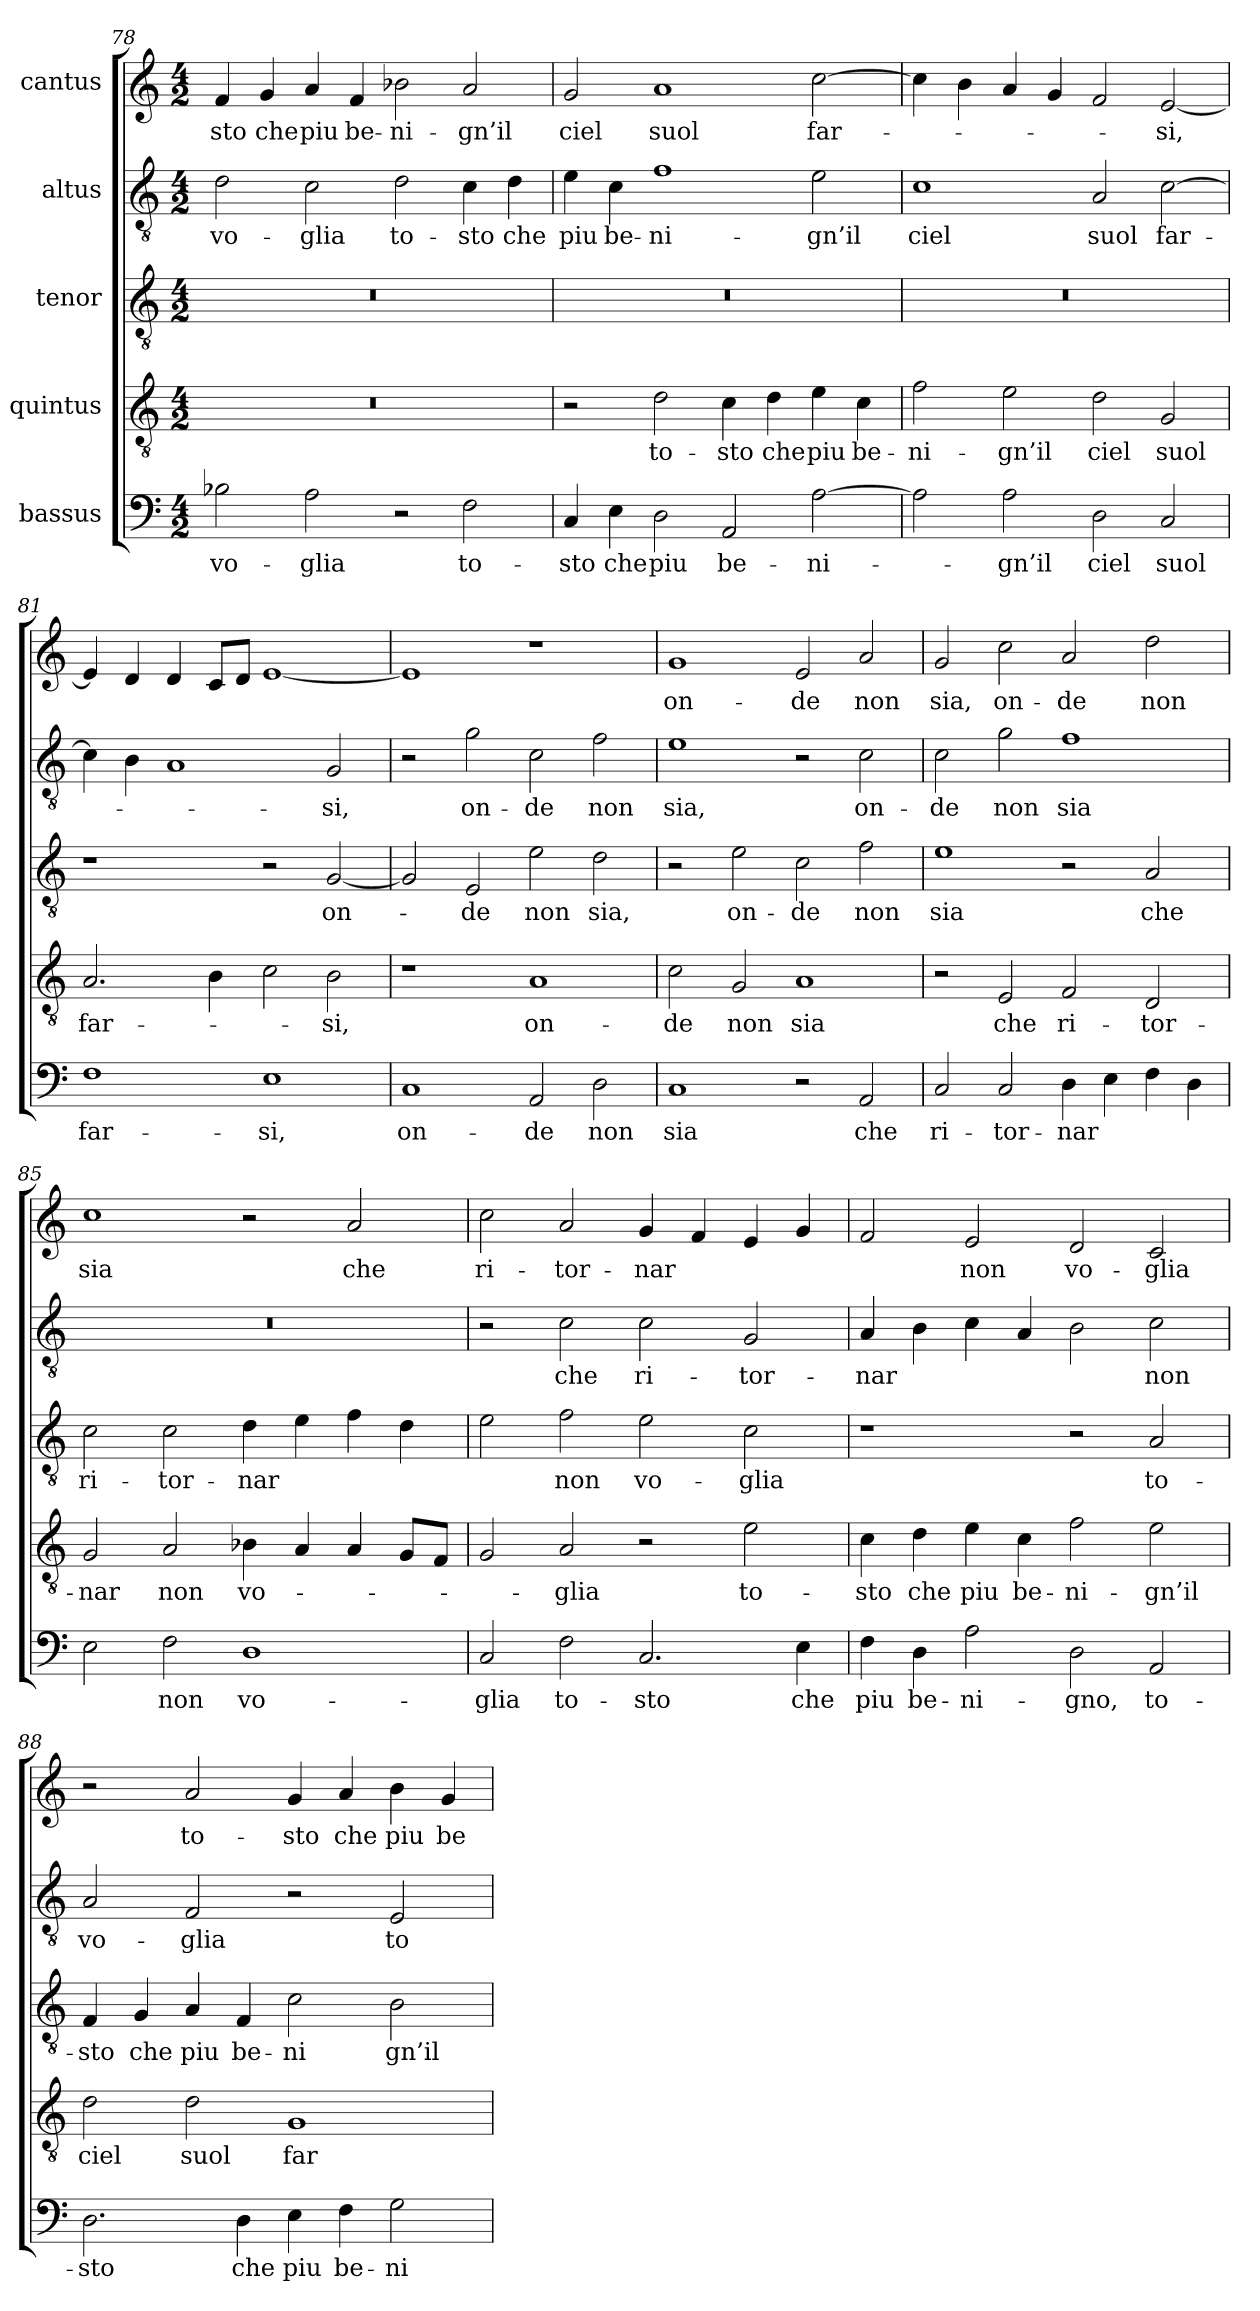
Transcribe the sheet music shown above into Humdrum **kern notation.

**kern	**text	**kern	**text	**kern	**text	**kern	**text	**kern	**text
*part5	*part5	*part4	*part4	*part3	*part3	*part2	*part2	*part1	*part1
*staff5	*staff5	*staff4	*staff4	*staff3	*staff3	*staff2	*staff2	*staff1	*staff1
*I"bassus	*	*I"quintus	*	*I"tenor	*	*I"altus	*	*I"cantus	*
*clefF4	*	*clefGv2	*	*clefGv2	*	*clefGv2	*	*clefG2	*
*k[]	*	*k[]	*	*k[]	*	*k[]	*	*k[]	*
*M4/2	*	*M4/2	*	*M4/2	*	*M4/2	*	*M4/2	*
=78	=78	=78	=78	=78	=78	=78	=78	=78	=78
2B-X\	vo-	0r	.	0r	.	2d\	vo-	4f/	-sto
.	.	.	.	.	.	.	.	4g/	che
2A\	-glia	.	.	.	.	2c\	-glia	4a/	piu
.	.	.	.	.	.	.	.	4f/	be-
2r	.	.	.	.	.	2d\	to-	2b-X\	-ni-
2F\	to-	.	.	.	.	4c\	-sto	2a/	-gn’il
.	.	.	.	.	.	4d\	che	.	.
=79	=79	=79	=79	=79	=79	=79	=79	=79	=79
4C/	-sto	2r	.	0r	.	4e\	piu	2g/	ciel
4E\	che	.	.	.	.	4c\	be-	.	.
2D\	piu	2d\	to-	.	.	1f\	-ni-	1a/	suol
2AA/	be-	4c\	-sto	.	.	.	.	.	.
.	.	4d\	che	.	.	.	.	.	.
[2A\	-ni-	4e\	piu	.	.	2e\	-gn’il	[2cc\	far-
.	.	4c\	be-	.	.	.	.	.	.
=80	=80	=80	=80	=80	=80	=80	=80	=80	=80
2A\]	.	2f\	-ni-	0r	.	1c\	ciel	4cc\]	.
.	.	.	.	.	.	.	.	4b\	.
2A\	-gn’il	2e\	-gn’il	.	.	.	.	4a/	.
.	.	.	.	.	.	.	.	4g/	.
2D\	ciel	2d\	ciel	.	.	2A/	suol	2f/	.
2C/	suol	2G/	suol	.	.	[2c\	far-	[2e/	-si,
=81	=81	=81	=81	=81	=81	=81	=81	=81	=81
1F\	far-	2.A/	far-	1r	.	4c\]	.	4e/]	.
.	.	.	.	.	.	4B\	.	4d/	.
.	.	.	.	.	.	1A/	.	4d/	.
.	.	4B\	.	.	.	.	.	8c/L	.
.	.	.	.	.	.	.	.	8d/J	.
1E\	-si,	2c\	.	2r	.	.	.	[1e/	.
.	.	2B\	-si,	[2G/	on-	2G/	-si,	.	.
=82	=82	=82	=82	=82	=82	=82	=82	=82	=82
1C/	on-	1r	.	2G/]	.	2r	.	1e/]	.
.	.	.	.	2E/	-de	2g\	on-	.	.
2AA/	-de	1A/	on-	2e\	non	2c\	-de	1r	.
2D\	non	.	.	2d\	sia,	2f\	non	.	.
=83	=83	=83	=83	=83	=83	=83	=83	=83	=83
1C/	sia	2c\	-de	2r	.	1e\	sia,	1g/	on-
.	.	2G/	non	2e\	on-	.	.	.	.
2r	.	1A/	sia	2c\	-de	2r	.	2e/	-de
2AA/	che	.	.	2f\	non	2c\	on-	2a/	non
=84	=84	=84	=84	=84	=84	=84	=84	=84	=84
2C/	ri-	2r	.	1e\	sia	2c\	-de	2g/	sia,
2C/	-tor-	2E/	che	.	.	2g\	non	2cc\	on-
4D\	-nar	2F/	ri-	2r	.	1f\	sia	2a/	-de
4E\	.	.	.	.	.	.	.	.	.
4F\	.	2D/	-tor-	2A/	che	.	.	2dd\	non
4D\	.	.	.	.	.	.	.	.	.
=85	=85	=85	=85	=85	=85	=85	=85	=85	=85
2E\	.	2G/	-nar	2c\	ri-	0r	.	1cc\	sia
2F\	non	2A/	non	2c\	-tor-	.	.	.	.
1D\	vo-	4B-X\	vo-	4d\	-nar	.	.	2r	.
.	.	4A/	.	4e\	.	.	.	.	.
.	.	4A/	.	4f\	.	.	.	2a/	che
.	.	8G/L	.	4d\	.	.	.	.	.
.	.	8F/J	.	.	.	.	.	.	.
=86	=86	=86	=86	=86	=86	=86	=86	=86	=86
2C/	-glia	2G/	.	2e\	.	2r	.	2cc\	ri-
2F\	to-	2A/	-glia	2f\	non	2c\	che	2a/	-tor-
2.C/	-sto	2r	.	2e\	vo-	2c\	ri-	4g/	-nar
.	.	.	.	.	.	.	.	4f/	.
.	.	2e\	to-	2c\	-glia	2G/	-tor-	4e/	.
4E\	che	.	.	.	.	.	.	4g/	.
=87	=87	=87	=87	=87	=87	=87	=87	=87	=87
4F\	piu	4c\	-sto	1r	.	4A/	-nar	2f/	.
4D\	be-	4d\	che	.	.	4B\	.	.	.
2A\	-ni-	4e\	piu	.	.	4c\	.	2e/	non
.	.	4c\	be-	.	.	4A/	.	.	.
2D\	-gno,	2f\	-ni-	2r	.	2B\	.	2d/	vo-
2AA/	to-	2e\	-gn’il	2A/	to-	2c\	non	2c/	-glia
=88	=88	=88	=88	=88	=88	=88	=88	=88	=88
2.D\	-sto	2d\	ciel	4F/	-sto	2A/	vo-	2r	.
.	.	.	.	4G/	che	.	.	.	.
.	.	2d\	suol	4A/	piu	2F/	-glia	2a/	to-
4D\	che	.	.	4F/	be-	.	.	.	.
4E\	piu	1G/	far-	2c\	-ni	2r	.	4g/	-sto
4F\	be-	.	.	.	.	.	.	4a/	che
2G\	-ni-	.	.	2B\	gn’il	2E/	to-	4b\	piu
.	.	.	.	.	.	.	.	4g/	be-
=	=	=	=	=	=	=	=	=	=
*-	*-	*-	*-	*-	*-	*-	*-	*-	*-
